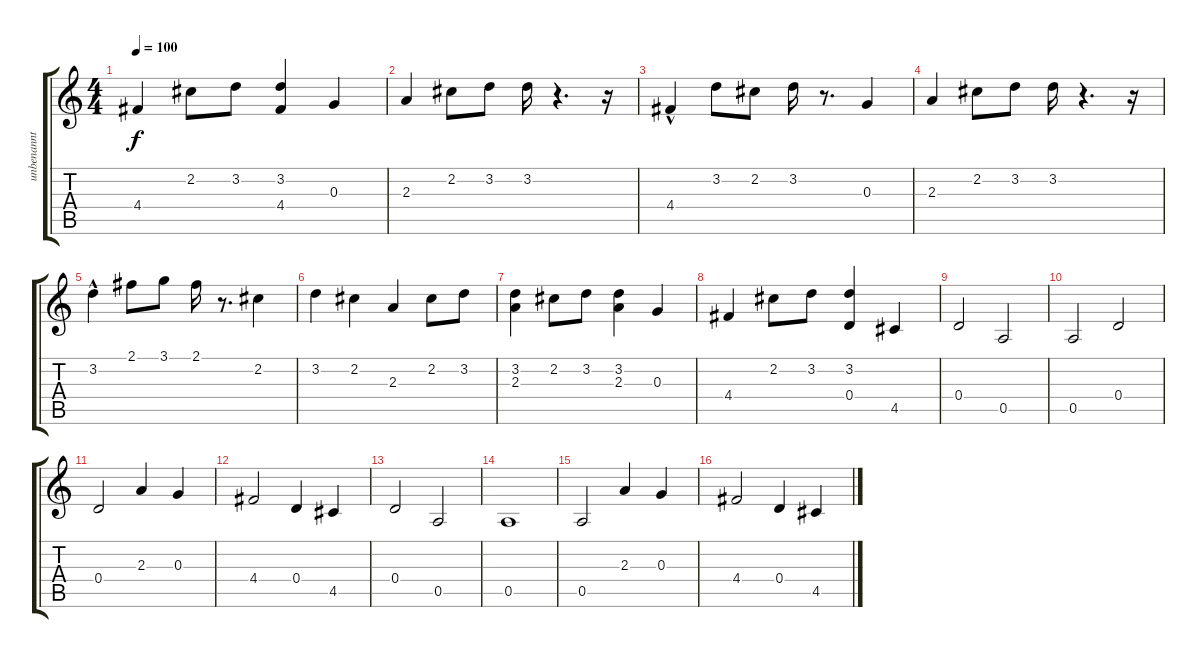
\track ("unbenannt" "unbenannt") {instrument acousticguitarnylon}
\staff {score tabs}
\tuning (E4 B3 G3 D3 A2 D2) {hide}
\ts (4 4)
\tempo 100
\clef g2
\ks c
4.4.4{dy f} 2.2.8 3.2.8 (3.2 4.4).4 0.3.4 |
2.3.4 2.2.8 3.2.8 3.2.16 r.4{d} r.16 |
4.4{hac}.4 3.2.8 2.2.8 3.2.16 r.8{d} 0.3.4 |
2.3.4 2.2.8 3.2.8 3.2.16 r.4{d} r.16 |
3.2{hac}.4 2.1.8 3.1.8 2.1.16 r.8{d} 2.2.4 |
3.2.4 2.2.4 2.3.4 2.2.8 3.2.8 |
(3.2 2.3).4 2.2.8 3.2.8 (3.2 2.3).4 0.3.4 |
4.4.4 2.2.8 3.2.8 (3.2 0.4).4 4.5.4 |
0.4.2 0.5.2 |
0.5.2 0.4.2 |
0.4.2 2.3.4 0.3.4 |
4.4.2 0.4.4 4.5.4 |
0.4.2 0.5.2 |
0.5.1 |
0.5.2 2.3.4 0.3.4 |
4.4.2 0.4.4 4.5.4
